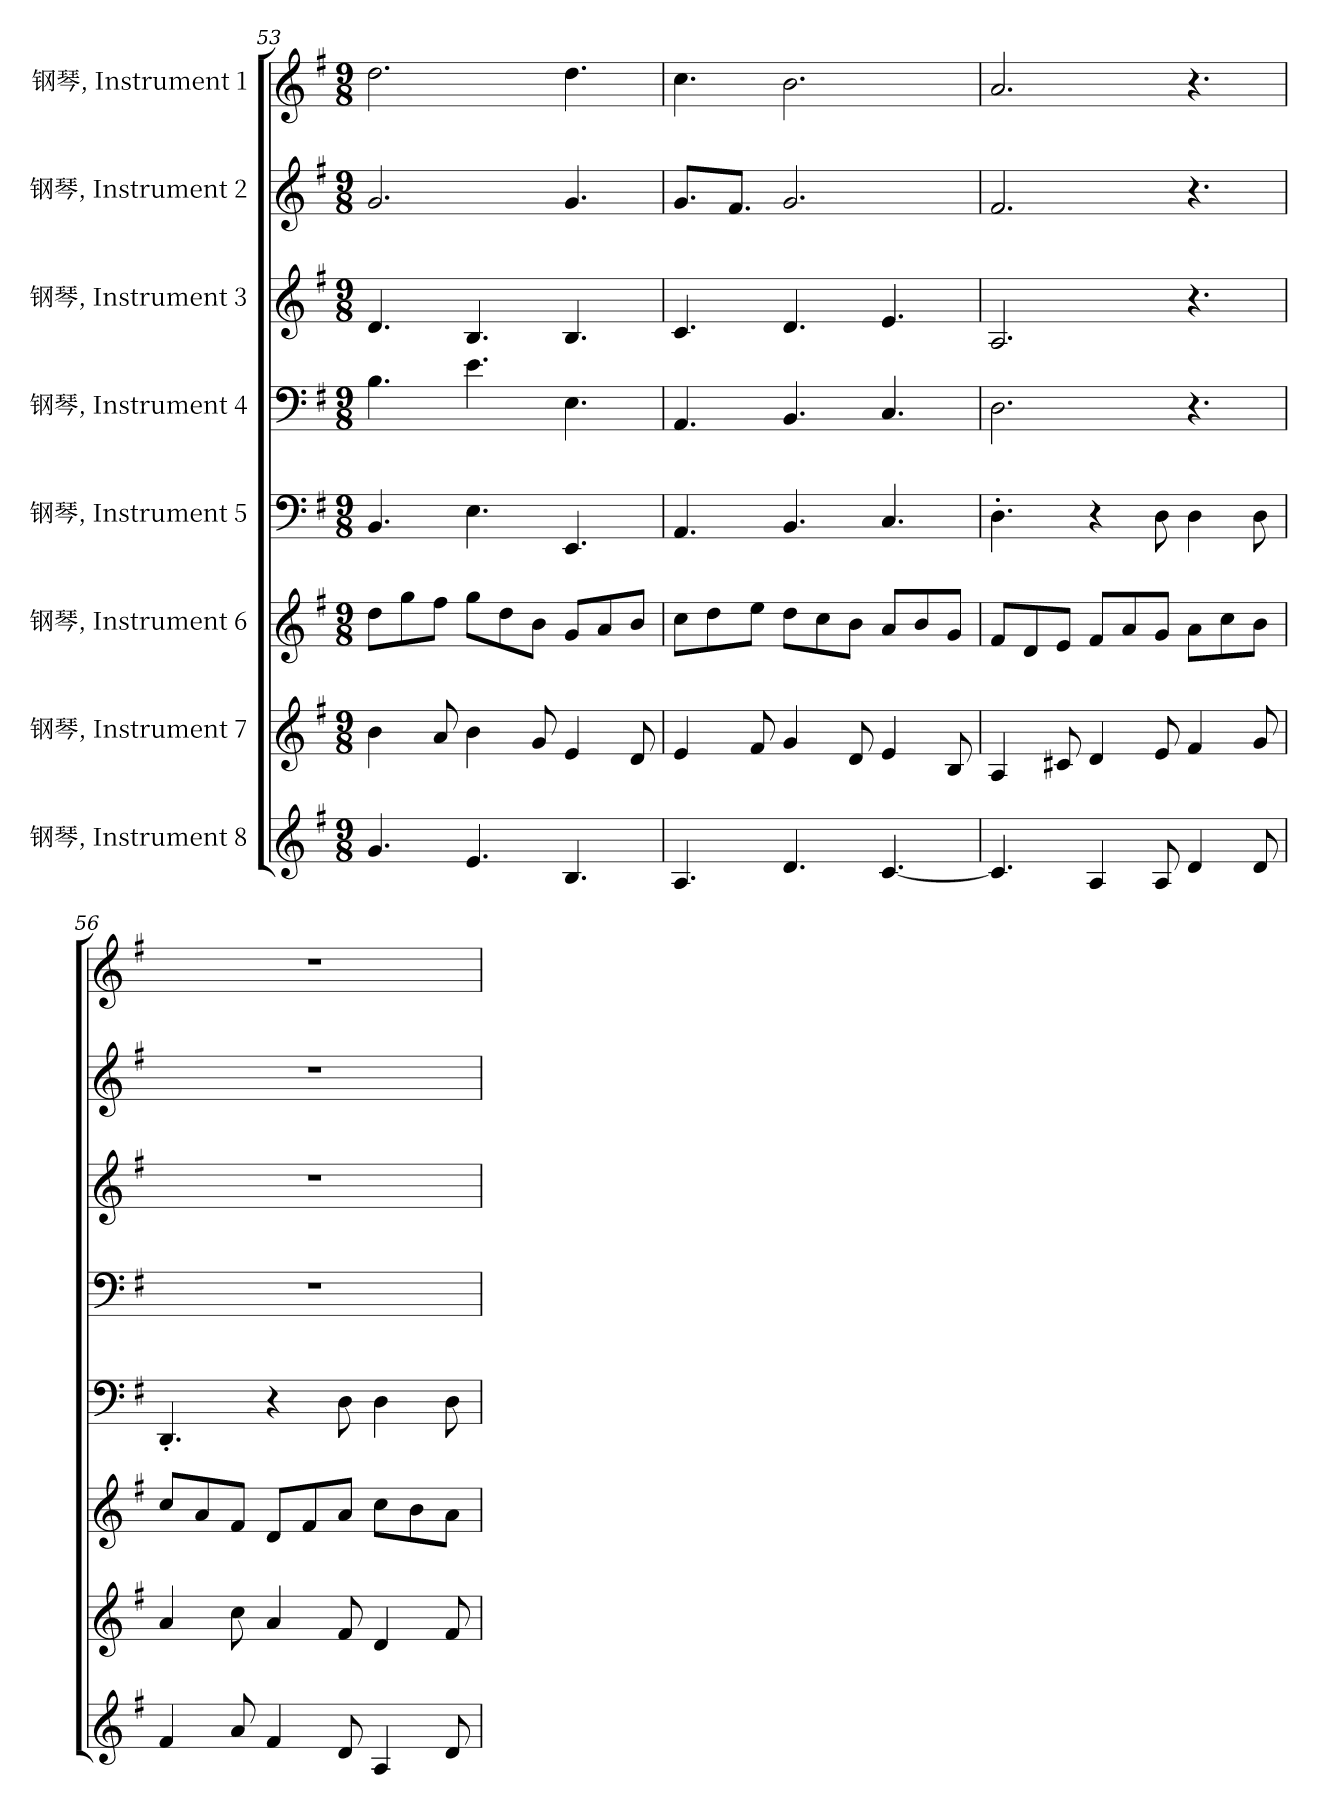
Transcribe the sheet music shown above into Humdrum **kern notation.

**kern	**kern	**kern	**kern	**kern	**kern	**kern	**kern
*part8	*part7	*part6	*part5	*part4	*part3	*part2	*part1
*staff8	*staff7	*staff6	*staff5	*staff4	*staff3	*staff2	*staff1
*I"钢琴, Instrument 8	*I"钢琴, Instrument 7	*I"钢琴, Instrument 6	*I"钢琴, Instrument 5	*I"钢琴, Instrument 4	*I"钢琴, Instrument 3	*I"钢琴, Instrument 2	*I"钢琴, Instrument 1
*clefG2	*clefG2	*clefG2	*clefF4	*clefF4	*clefG2	*clefG2	*clefG2
*k[f#]	*k[f#]	*k[f#]	*k[f#]	*k[f#]	*k[f#]	*k[f#]	*k[f#]
*M9/8	*M9/8	*M9/8	*M9/8	*M9/8	*M9/8	*M9/8	*M9/8
=53	=53	=53	=53	=53	=53	=53	=53
4.g/	4b\	8dd\L	4.BB/	4.B\	4.d/	2.g/	2.dd\
.	.	8gg\	.	.	.	.	.
.	8a/	8ff#\J	.	.	.	.	.
4.e/	4b\	8gg\L	4.E\	4.e\	4.B/	.	.
.	.	8dd\	.	.	.	.	.
.	8g/	8b\J	.	.	.	.	.
4.B/	4e/	8g/L	4.EE/	4.E\	4.B/	4.g/	4.dd\
.	.	8a/	.	.	.	.	.
.	8d/	8b/J	.	.	.	.	.
=54	=54	=54	=54	=54	=54	=54	=54
4.A/	4e/	8cc\L	4.AA/	4.AA/	4.c/	8.g/L	4.cc\
.	.	8dd\	.	.	.	.	.
.	.	.	.	.	.	8.f#/J	.
.	8f#/	8ee\J	.	.	.	.	.
4.d/	4g/	8dd\L	4.BB/	4.BB/	4.d/	2.g/	2.b\
.	.	8cc\	.	.	.	.	.
.	8d/	8b\J	.	.	.	.	.
[4.c/	4e/	8a/L	4.C/	4.C/	4.e/	.	.
.	.	8b/	.	.	.	.	.
.	8B/	8g/J	.	.	.	.	.
!!LO:PB:g=z
=55	=55	=55	=55	=55	=55	=55	=55
4.c/]	4A/	8f#/L	4.D'\	2.D\	2.A/	2.f#/	2.a/
.	.	8d/	.	.	.	.	.
.	8c#X/	8e/J	.	.	.	.	.
4A/	4d/	8f#/L	4r	.	.	.	.
.	.	8a/	.	.	.	.	.
8A/	8e/	8g/J	8D\	.	.	.	.
4d/	4f#/	8a\L	4D\	4.r	4.r	4.r	4.r
.	.	8cc\	.	.	.	.	.
8d/	8g/	8b\J	8D\	.	.	.	.
=56	=56	=56	=56	=56	=56	=56	=56
4f#/	4a/	8cc/L	4.DD'/	8%9r	8%9r	8%9r	8%9r
.	.	8a/	.	.	.	.	.
8a/	8cc\	8f#/J	.	.	.	.	.
4f#/	4a/	8d/L	4r	.	.	.	.
.	.	8f#/	.	.	.	.	.
8d/	8f#/	8a/J	8D\	.	.	.	.
4A/	4d/	8cc\L	4D\	.	.	.	.
.	.	8b\	.	.	.	.	.
8d/	8f#/	8a\J	8D\	.	.	.	.
=	=	=	=	=	=	=	=
*-	*-	*-	*-	*-	*-	*-	*-
